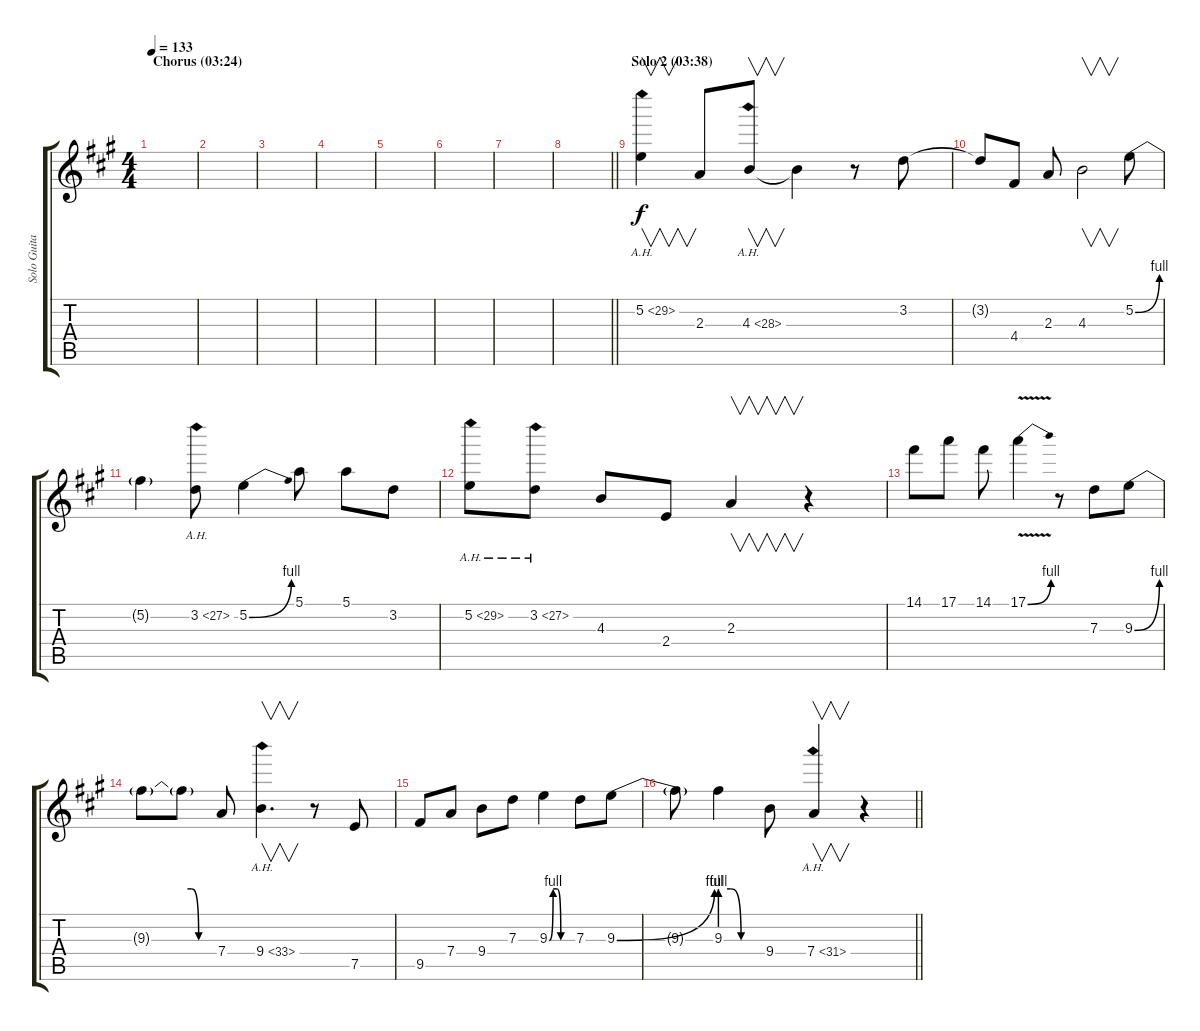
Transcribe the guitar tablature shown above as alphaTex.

\track ("Solo Guitar1" "Solo Guita") {instrument distortionguitar}
\staff {score tabs}
\tuning (E4 B3 G3 D3 A2 E2) {hide}
\ts (4 4)
\section ("" "Chorus (03:24)")
\tempo 133
\clef g2
\ks a
|
|
|
|
|
|
|
\barLineRight lightlight
|
\section ("" "Solo 2 (03:38)")
5.2{ah 24}.4{v dy f} 2.3.8 4.3{ah 24}.8{v} 4.3{t}.4 r.8 3.2.8 |
3.2{t}.8 4.4.8 2.3.8 4.3.2{v} 5.2{be (bend 0 0 60 4)}.8 |
5.2{t}.4 3.2{ah 24}.8 5.2{be (bend 0 0 60 4)}.4 5.1.8 5.1.8 3.2.8 |
5.2{ah 24}.8 3.2{ah 24}.8 4.3.8 2.4.8 2.3.4{v} r.4 |
14.1.8 17.1.8 14.1.8 17.1{be (bend 0 0 60 4) v}.4 r.8 7.3.8 9.3{be (bend 0 0 60 4)}.8 |
9.3{t}.8 9.3{be (custom 0 4 15 4 30 0 60 0) t}.8 7.4.8 9.4{ah 24}.4{v d} r.8 7.5.8 |
9.5.8 7.4.8 9.4.8 7.3.8 9.3{be (custom 0 0 10 4 20 4 30 0 60 0)}.4 7.3.8 9.3{be (bend 0 0 60 4)}.8 |
\barLineRight lightlight
9.3{t}.8 9.3{be (custom 0 4 15 4 30 0 60 0)}.4 9.4.8 7.4{ah 24}.4{v} r.4
